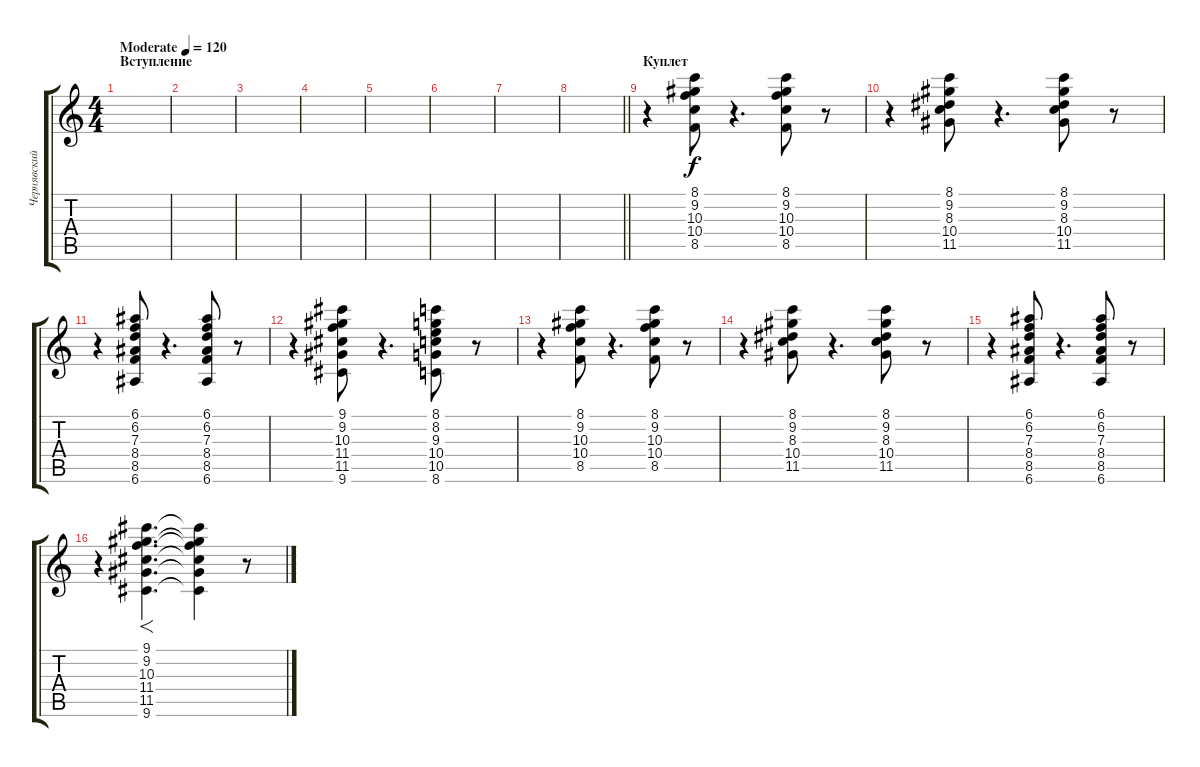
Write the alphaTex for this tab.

\track ("Чернявский" "Чернявский") {instrument distortionguitar}
\staff {score tabs}
\tuning (E4 B3 G3 D3 A2 E2) {hide}
\ts (4 4)
\section ("" "Вступление")
\tempo (120 "Moderate")
\clef g2
\ks c
|
|
|
|
|
|
|
\barLineRight lightlight
|
\section ("" "Куплет")
r.4 (8.1 9.2 10.3 10.4 8.5).8 r.4{d} (8.1 9.2 10.3 10.4 8.5).8 r.8 |
r.4 (8.1 9.2 8.3 10.4 11.5).8 r.4{d} (8.1 9.2 8.3 10.4 11.5).8 r.8 |
r.4 (6.1 6.2 7.3 8.4 8.5 6.6).8 r.4{d} (6.1 6.2 7.3 8.4 8.5 6.6).8 r.8 |
r.4 (9.1 9.2 10.3 11.4 11.5 9.6).8 r.4{d} (8.1 8.2 9.3 10.4 10.5 8.6).8 r.8 |
r.4 (8.1 9.2 10.3 10.4 8.5).8 r.4{d} (8.1 9.2 10.3 10.4 8.5).8 r.8 |
r.4 (8.1 9.2 8.3 10.4 11.5).8 r.4{d} (8.1 9.2 8.3 10.4 11.5).8 r.8 |
r.4 (6.1 6.2 7.3 8.4 8.5 6.6).8 r.4{d} (6.1 6.2 7.3 8.4 8.5 6.6).8 r.8 |
r.4 (9.1 9.2 10.3 11.4 11.5 9.6).4{f d} (9.1{t} 9.2{t} 10.3{t} 11.4{t} 11.5{t} 9.6{t}).4 r.8
